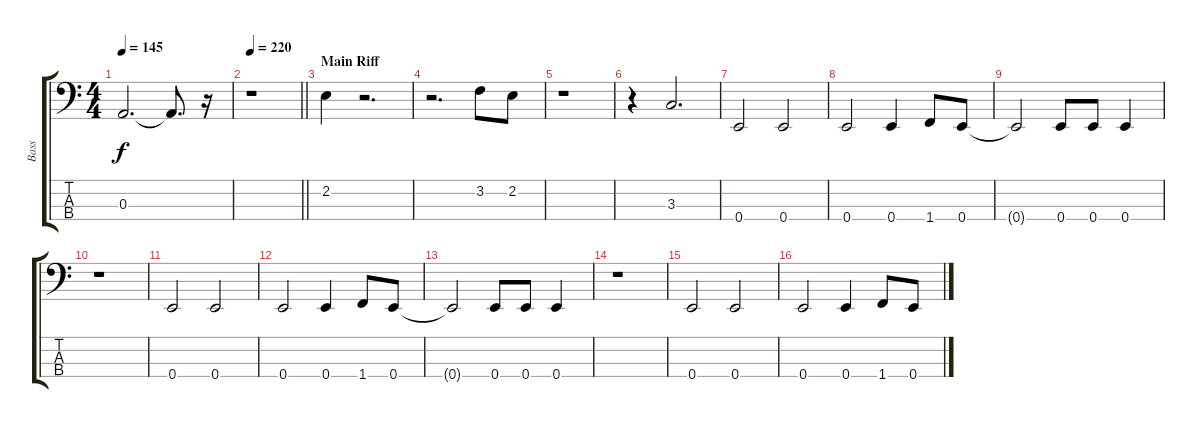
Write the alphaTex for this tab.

\track ("Bass" "Bass") {instrument electricbasspick}
\staff {score tabs}
\tuning (G2 D2 A1 E1) {hide}
\ts (4 4)
\tempo 145
\clef f4
\ks c
0.3.2{d dy f volume 14} 0.3{t}.8{d} r.16 |
\tempo 220
\barLineRight lightlight
r.1 |
\section ("" "Main Riff")
2.2.4 r.2{d} |
r.2{d} 3.2.8 2.2.8 |
r.1 |
r.4 3.3.2{d} |
0.4.2 0.4.2 |
0.4.2 0.4.4 1.4.8 0.4.8 |
0.4{t}.2 0.4.8 0.4.8 0.4.4 |
r.1 |
0.4.2 0.4.2 |
0.4.2 0.4.4 1.4.8 0.4.8 |
0.4{t}.2 0.4.8 0.4.8 0.4.4 |
r.1 |
0.4.2 0.4.2 |
0.4.2 0.4.4 1.4.8 0.4.8
